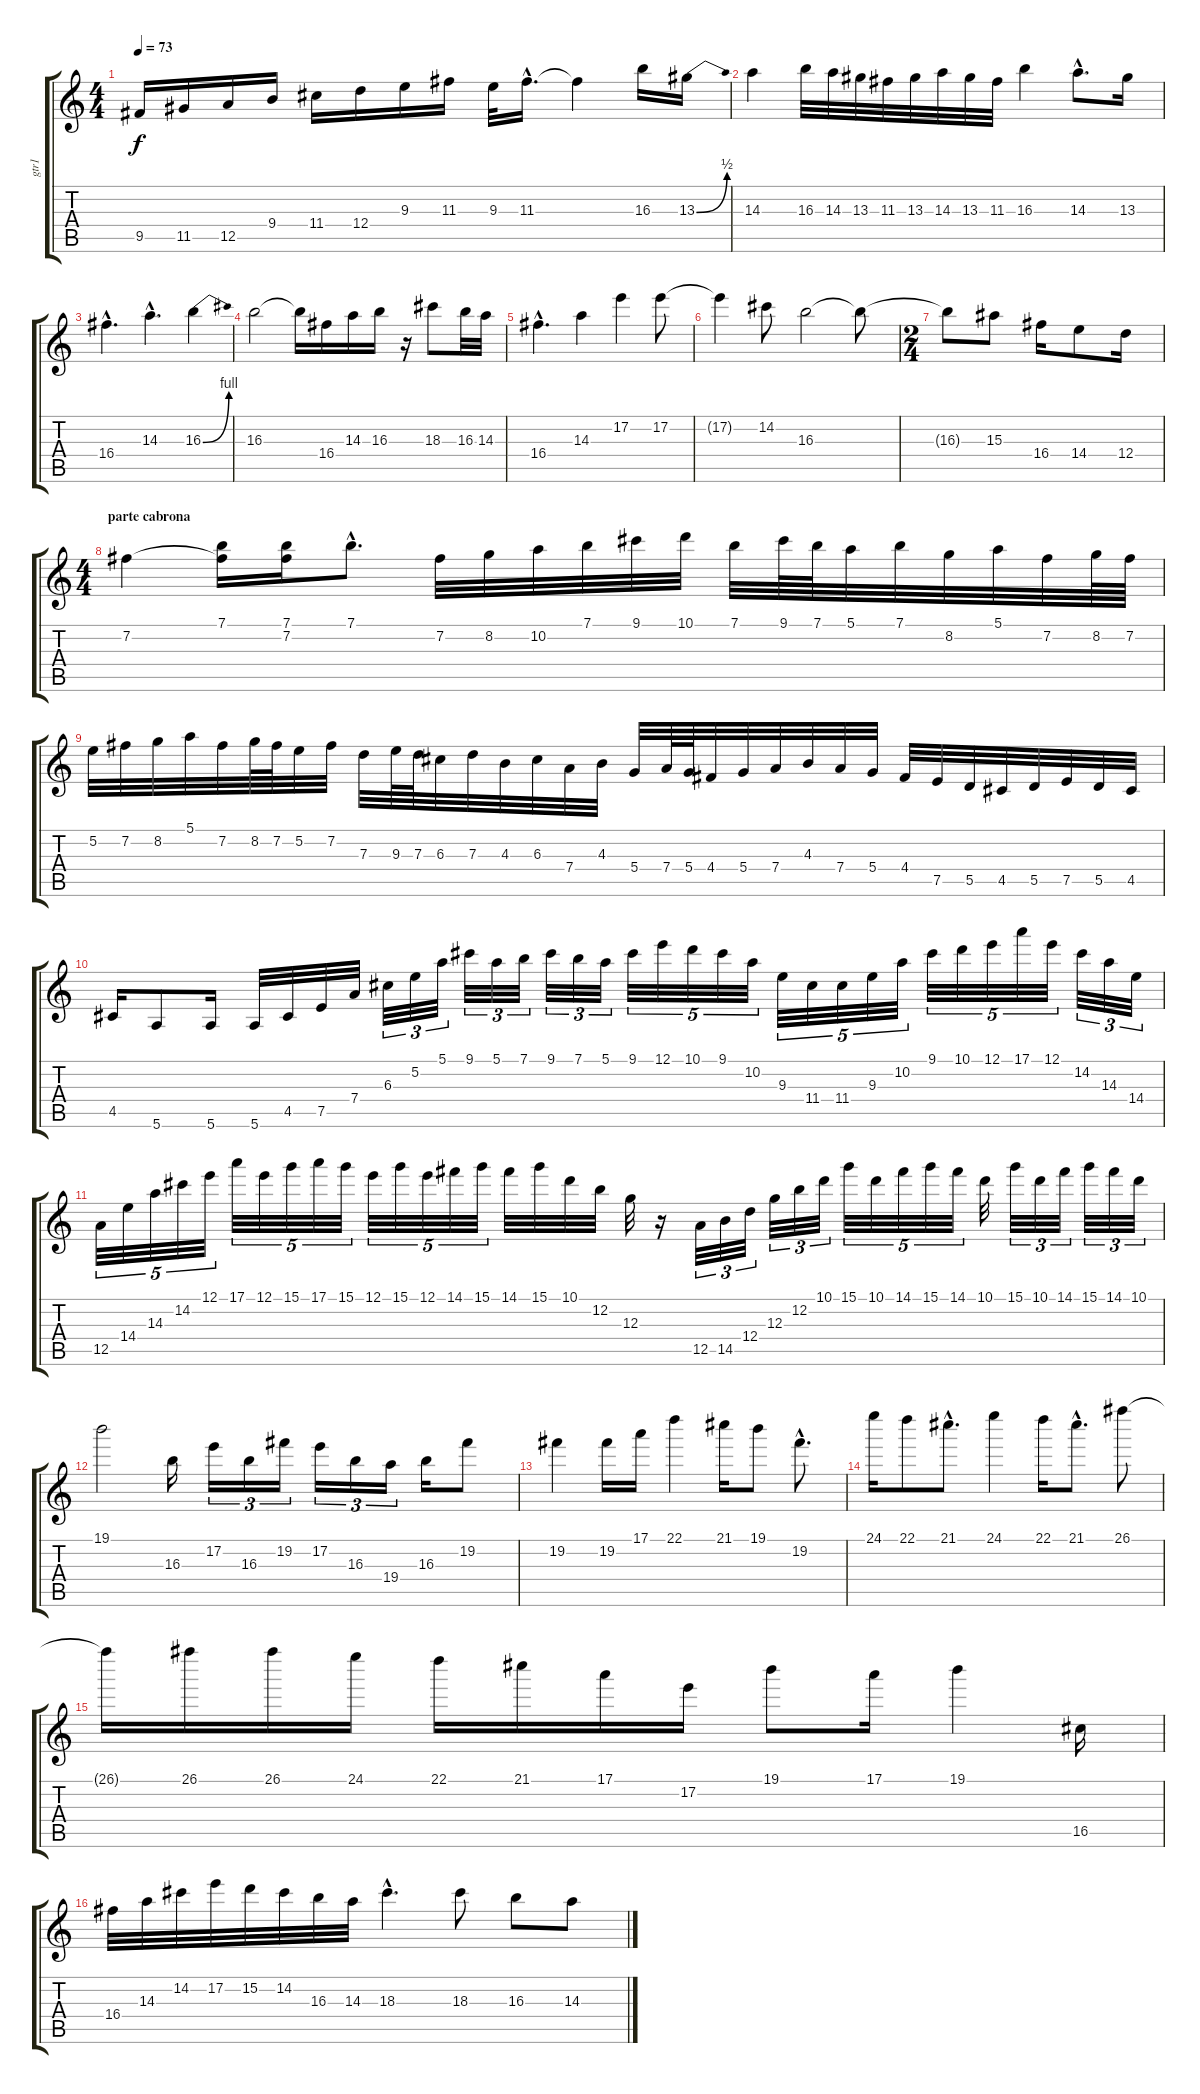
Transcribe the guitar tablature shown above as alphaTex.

\track ("gtr1" "gtr1") {instrument distortionguitar}
\staff {score tabs}
\tuning (E4 B3 G3 D3 A2 E2) {hide}
\ts (4 4)
\tempo 73
\clef g2
\ks c
9.5.16{dy f} 11.5.16 12.5.16 9.4.16 11.4.16 12.4.16 9.3.16 11.3.16 9.3.32 11.3{hac}.16{d} 11.3{t}.4 16.3.16 13.3{be (bend 0 0 60 2)}.16 |
14.3.4 16.3.32 14.3.32 13.3.32 11.3.32 13.3.32 14.3.32 13.3.32 11.3.32 16.3.4 14.3{hac}.8{d} 13.3.16 |
16.4{hac}.4{d} 14.3{hac}.4{d} 16.3{be (bend 0 0 60 4)}.4 |
16.3.2 16.3{t}.16 16.4.16 14.3.16 16.3.16 r.16 18.3.8 16.3.32 14.3.32 |
16.4{hac}.4{d} 14.3.4 17.2.4 17.2.8 |
17.2{t}.4 14.2.8 16.3.2 16.3{t}.8 |
\ts (2 4)
16.3{t}.8 15.3.8 16.4.16 14.4.8 12.4.16 |
\ts (4 4)
\section ("" "parte cabrona")
7.2.4 (7.1 7.2{t}).16 (7.1 7.2).16 7.1{hac}.8{d} 7.2.32 8.2.32 10.2.32 7.1.32 9.1.32 10.1.32 7.1.32 9.1.64 7.1.64 5.1.32 7.1.32 8.2.32 5.1.32 7.2.32 8.2.64 7.2.64 |
5.2.32 7.2.32 8.2.32 5.1.32 7.2.32 8.2.64 7.2.64 5.2.32 7.2.32 7.3.32 9.3.64 7.3.64 6.3.32 7.3.32 4.3.32 6.3.32 7.4.32 4.3.32 5.4.32 7.4.64 5.4.64 4.4.32 5.4.32 7.4.32 4.3.32 7.4.32 5.4.32 4.4.32 7.5.32 5.5.32 4.5.32 5.5.32 7.5.32 5.5.32 4.5.32 |
4.5.16 5.6.8 5.6.16 5.6.32 4.5.32 7.5.32 7.4.32 6.3.32{tu (3 2)} 5.2.32{tu (3 2)} 5.1.32{tu (3 2)} 9.1.32{tu (3 2)} 5.1.32{tu (3 2)} 7.1.32{tu (3 2)} 9.1.32{tu (3 2)} 7.1.32{tu (3 2)} 5.1.32{tu (3 2)} 9.1.32{tu (5 4)} 12.1.32{tu (5 4)} 10.1.32{tu (5 4)} 9.1.32{tu (5 4)} 10.2.32{tu (5 4)} 9.3.32{tu (5 4)} 11.4.32{tu (5 4)} 11.4.32{tu (5 4)} 9.3.32{tu (5 4)} 10.2.32{tu (5 4)} 9.1.32{tu (5 4)} 10.1.32{tu (5 4)} 12.1.32{tu (5 4)} 17.1.32{tu (5 4)} 12.1.32{tu (5 4)} 14.2.32{tu (3 2)} 14.3.32{tu (3 2)} 14.4.32{tu (3 2)} |
12.5.32{tu (5 4)} 14.4.32{tu (5 4)} 14.3.32{tu (5 4)} 14.2.32{tu (5 4)} 12.1.32{tu (5 4)} 17.1.32{tu (5 4)} 12.1.32{tu (5 4)} 15.1.32{tu (5 4)} 17.1.32{tu (5 4)} 15.1.32{tu (5 4)} 12.1.32{tu (5 4)} 15.1.32{tu (5 4)} 12.1.32{tu (5 4)} 14.1.32{tu (5 4)} 15.1.32{tu (5 4)} 14.1.32 15.1.32 10.1.32 12.2.32 12.3.32 r.16 12.5.32{tu (3 2)} 14.5.32{tu (3 2)} 12.4.32{tu (3 2)} 12.3.32{tu (3 2)} 12.2.32{tu (3 2)} 10.1.32{tu (3 2)} 15.1.32{tu (5 4)} 10.1.32{tu (5 4)} 14.1.32{tu (5 4)} 15.1.32{tu (5 4)} 14.1.32{tu (5 4)} 10.1.32 15.1.32{tu (3 2)} 10.1.32{tu (3 2)} 14.1.32{tu (3 2)} 15.1.32{tu (3 2)} 14.1.32{tu (3 2)} 10.1.32{tu (3 2)} |
19.1.2 16.3.16 17.2.16{tu (3 2)} 16.3.16{tu (3 2)} 19.2.16{tu (3 2)} 17.2.16{tu (3 2)} 16.3.16{tu (3 2)} 19.4.16{tu (3 2)} 16.3.16 19.2.8 |
19.2.4 19.2.16 17.1.16 22.1.4 21.1.16 19.1.8 19.2{hac}.8{d} |
24.1.16 22.1.8 21.1{hac}.8{d} 24.1.4 22.1.16 21.1{hac}.8{d} 26.1.8 |
26.1{t}.16 26.1.16 26.1.16 24.1.16 22.1.16 21.1.16 17.1.16 17.2.16 19.1.8 17.1.16 19.1.4 16.5.16 |
16.4.32 14.3.32 14.2.32 17.2.32 15.2.32 14.2.32 16.3.32 14.3.32 18.3{hac}.4{d} 18.3.8 16.3.8 14.3.8
